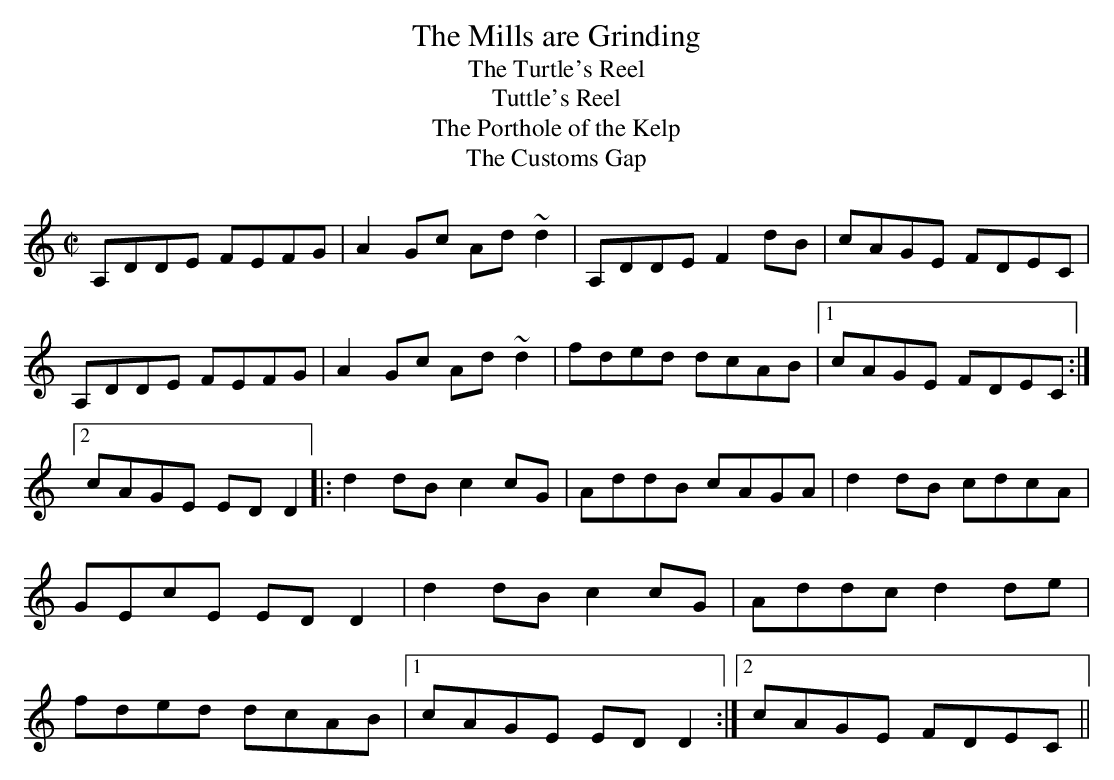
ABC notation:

X:1
T:Mills are Grinding, The
T:Turtle's Reel, The
T:Tuttle's Reel
T:Porthole of the Kelp, The
T:Customs Gap, The
M:C|
K:Ddor
A,DDE FEFG|A2Gc Ad~d2|A,DDE F2dB|cAGE FDEC|\
A,DDE FEFG|A2Gc Ad~d2|fded dcAB|1 cAGE FDEC:|2 cAGE EDD2||\
|:d2dB c2cG|AddB cAGA|d2dB cdcA|GEcE EDD2|\
d2dB c2cG|Addc d2de|fded dcAB|1 cAGE EDD2:|2 cAGE FDEC||
